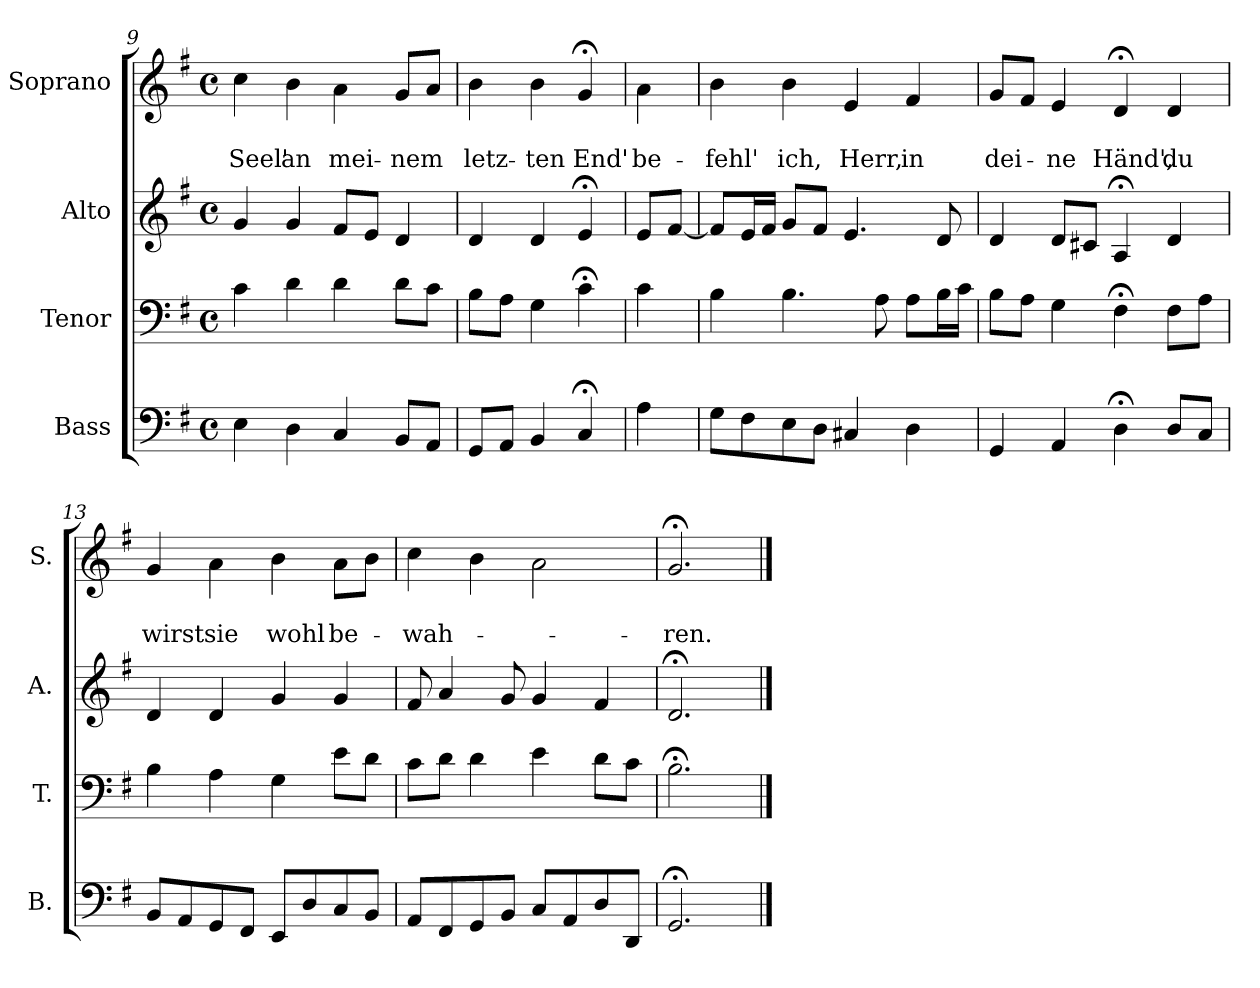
**kern	**kern	**kern	**kern	**text	**text
*part4	*part3	*part2	*part1	*part1	*part1
*staff4	*staff3	*staff2	*staff1	*staff1	*staff1
*I"Bass	*I"Tenor	*I"Alto	*I"Soprano	*	*
*I'B.	*I'T.	*I'A.	*I'S.	*	*
*clefF4	*clefF4	*clefG2	*clefG2	*	*
*k[f#]	*k[f#]	*k[f#]	*k[f#]	*	*
*G:	*G:	*G:	*G:	*	*
*M4/4	*M4/4	*M4/4	*M4/4	*	*
*met(c)	*met(c)	*met(c)	*met(c)	*	*
=9	=9	=9	=9	=9	=9
4E\	4c\	4g/	4cc\	.	Seel'
4D\	4d\	4g/	4b\	.	an
4C/	4d\	8f#/L	4a\	.	mei-
.	.	8e/J	.	.	.
8BB/L	8d\L	4d/	8g/L	.	-nem
8AA/J	8c\J	.	8a/J	.	.
=10	=10	=10	=10	=10	=10
8GG/L	8B\L	4d/	4b\	.	letz-
8AA/J	8A\J	.	.	.	.
4BB/	4G\	4d/	4b\	.	-ten
4C;</	4c;<\	4e;</	4g;</	.	End'
!!LO:PB:g=z
=10a	=10a	=10a	=10a	=10a	=10a
4A\	4c\	8e/L	4a\	.	be-
.	.	[8f#/J	.	.	.
=11	=11	=11	=11	=11	=11
8G\L	4B\	8f#/L]	4b\	.	-fehl'
8F#\	.	16e/L	.	.	.
.	.	16f#/JJ	.	.	.
8E\	4.B\	8g/L	4b\	.	ich,
8D\J	.	8f#/J	.	.	.
4C#X/	.	4.e/	4e/	.	Herr,
.	8A\	.	.	.	.
4D\	8A\L	.	4f#/	.	in
.	16B\L	8d/	.	.	.
.	16c\JJ	.	.	.	.
=12	=12	=12	=12	=12	=12
4GG/	8B\L	4d/	8g/L	.	dei-
.	8A\J	.	8f#/J	.	.
4AA/	4G\	8d/L	4e/	.	-ne
.	.	8c#X/J	.	.	.
4D;<\	4F#;<\	4A;</	4d;</	.	Händ',
8D/L	8F#\L	4d/	4d/	.	du
8C/J	8A\J	.	.	.	.
=13	=13	=13	=13	=13	=13
8BB/L	4B\	4d/	4g/	.	wirst
8AA/	.	.	.	.	.
8GG/	4A\	4d/	4a\	.	sie
8FF#/J	.	.	.	.	.
8EE/L	4G\	4g/	4b\	.	wohl
8D/	.	.	.	.	.
8C/	8e\L	4g/	8a\L	.	be-
8BB/J	8d\J	.	8b\J	.	.
=14	=14	=14	=14	=14	=14
8AA/L	8c\L	8f#/	4cc\	.	-wah-
8FF#/	8d\J	4a/	.	.	.
8GG/	4d\	.	4b\	.	.
8BB/J	.	8g/	.	.	.
8C/L	4e\	4g/	2a\	.	.
8AA/	.	.	.	.	.
8D/	8d\L	4f#/	.	.	.
8DD/J	8c\J	.	.	.	.
=15	=15	=15	=15	=15	=15
2.GG;</	2.B;<\	2.d;</	2.g;</	.	-ren.
==	==	==	==	==	==
*-	*-	*-	*-	*-	*-
